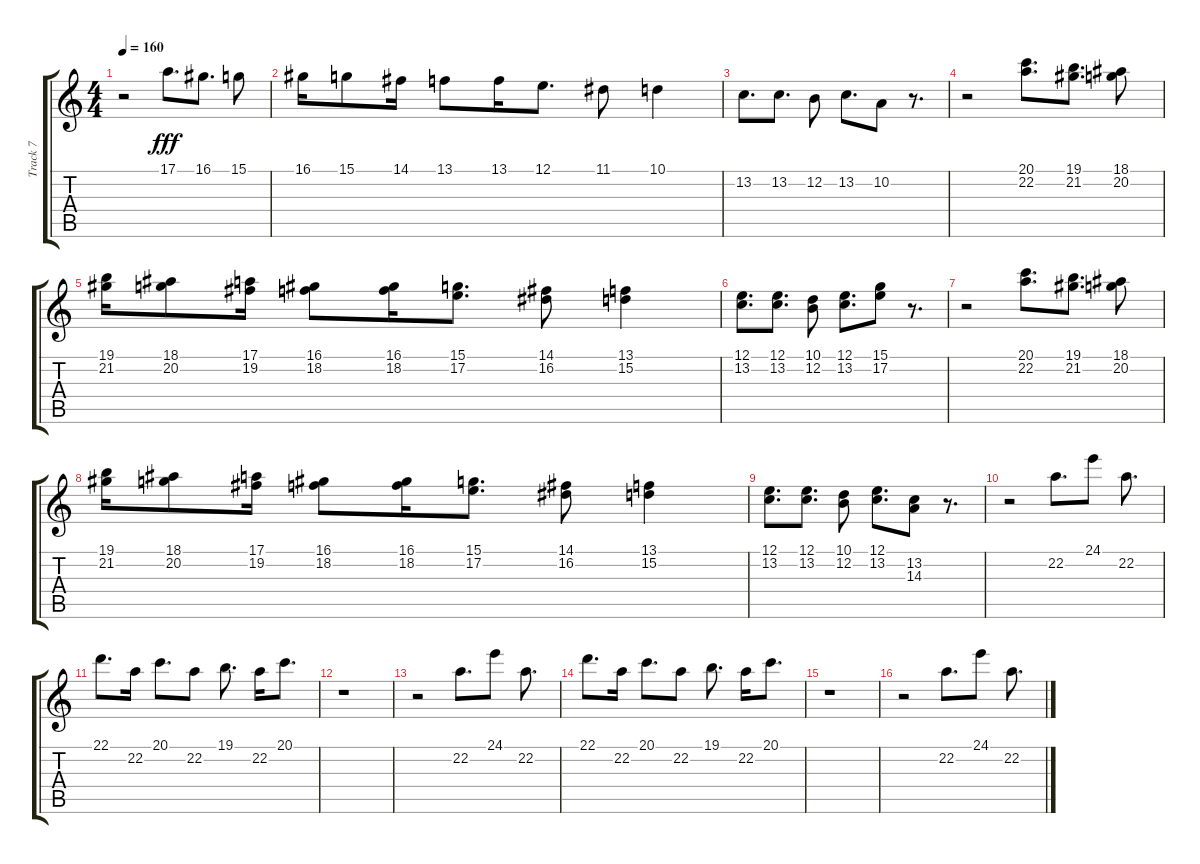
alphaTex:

\track ("Track 7" "Track 7") {instrument vibraphone}
\staff {score tabs}
\tuning (E4 B3 G3 D3 A2 E2) {hide}
\ts (4 4)
\tempo 160
\clef g2
\ks c
r.2{dy fff} 17.1.8{d} 16.1.8{d} 15.1.8 |
16.1.16 15.1.8 14.1.16 13.1.8 13.1.16 12.1.8{d} 11.1.8 10.1.4 |
13.2.8{d} 13.2.8{d} 12.2.8 13.2.8{d} 10.2.8 r.8{d} |
r.2 (20.1 22.2).8{d} (19.1 21.2).8{d} (18.1 20.2).8 |
(19.1 21.2).16 (18.1 20.2).8 (17.1 19.2).16 (16.1 18.2).8 (16.1 18.2).16 (15.1 17.2).8{d} (14.1 16.2).8 (13.1 15.2).4 |
(12.1 13.2).8{d} (12.1 13.2).8{d} (10.1 12.2).8 (12.1 13.2).8{d} (15.1 17.2).8 r.8{d} |
r.2 (20.1 22.2).8{d} (19.1 21.2).8{d} (18.1 20.2).8 |
(19.1 21.2).16 (18.1 20.2).8 (17.1 19.2).16 (16.1 18.2).8 (16.1 18.2).16 (15.1 17.2).8{d} (14.1 16.2).8 (13.1 15.2).4 |
(12.1 13.2).8{d} (12.1 13.2).8{d} (10.1 12.2).8 (12.1 13.2).8{d} (13.2 14.3).8 r.8{d} |
r.2{instrument fx4atmosphere} 22.2.8{d} 24.1.8 22.2.8{d} |
22.1.8{d} 22.2.16 20.1.8{d} 22.2.8 19.1.8{d} 22.2.16 20.1.8{d} |
r.1 |
r.2 22.2.8{d} 24.1.8 22.2.8{d} |
22.1.8{d} 22.2.16 20.1.8{d} 22.2.8 19.1.8{d} 22.2.16 20.1.8{d} |
r.1 |
r.2 22.2.8{d} 24.1.8 22.2.8{d}
